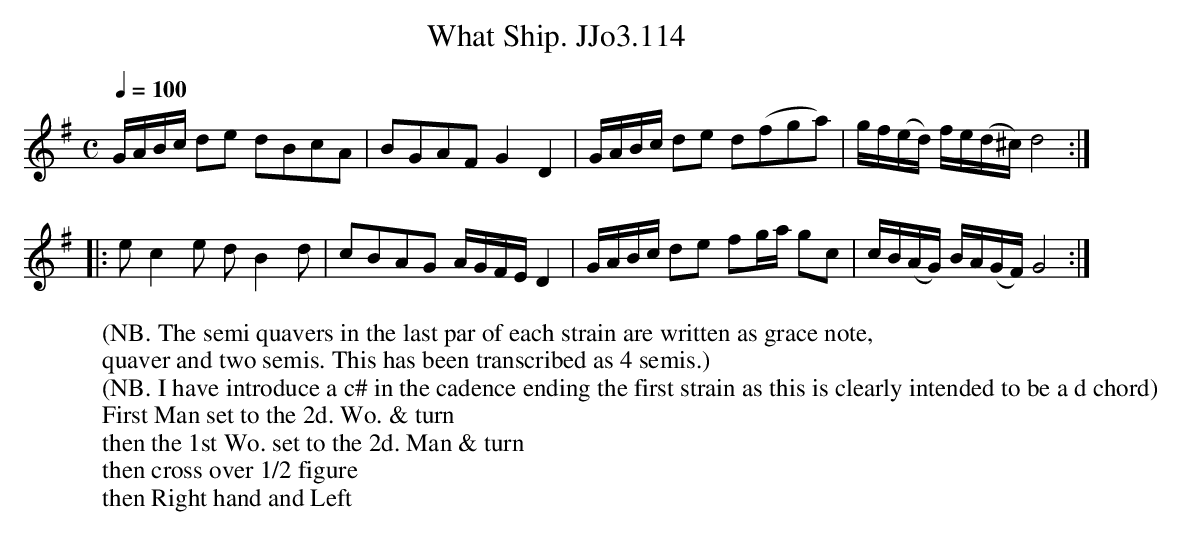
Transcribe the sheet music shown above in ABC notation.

X:1
T:What Ship. JJo3.114
M:C
L:1/8
Q:1/4=100
K:G
G/A/B/c/ de dBcA | BGAF G2D2 | G/A/B/c/ de d(fga) | g/f/(e/d/) f/e/(d/^c/) d4 :|
|:ec2 e dB2d | cBAG A/G/F/E/ D2 | G/A/B/c/ de fg/a/ gc | c/B/(A/G/) B/A/(G/F/) G4 :|
W:(NB. The semi quavers in the last par of each strain are written as grace note,
W:quaver and two semis. This has been transcribed as 4 semis.)
W: (NB. I have introduce a c# in the cadence ending the first strain as this is clearly intended to be a d chord)
W: First Man set to the 2d. Wo. & turn
W:then the 1st Wo. set to the 2d. Man & turn
W:then cross over 1/2 figure
W:then Right hand and Left
